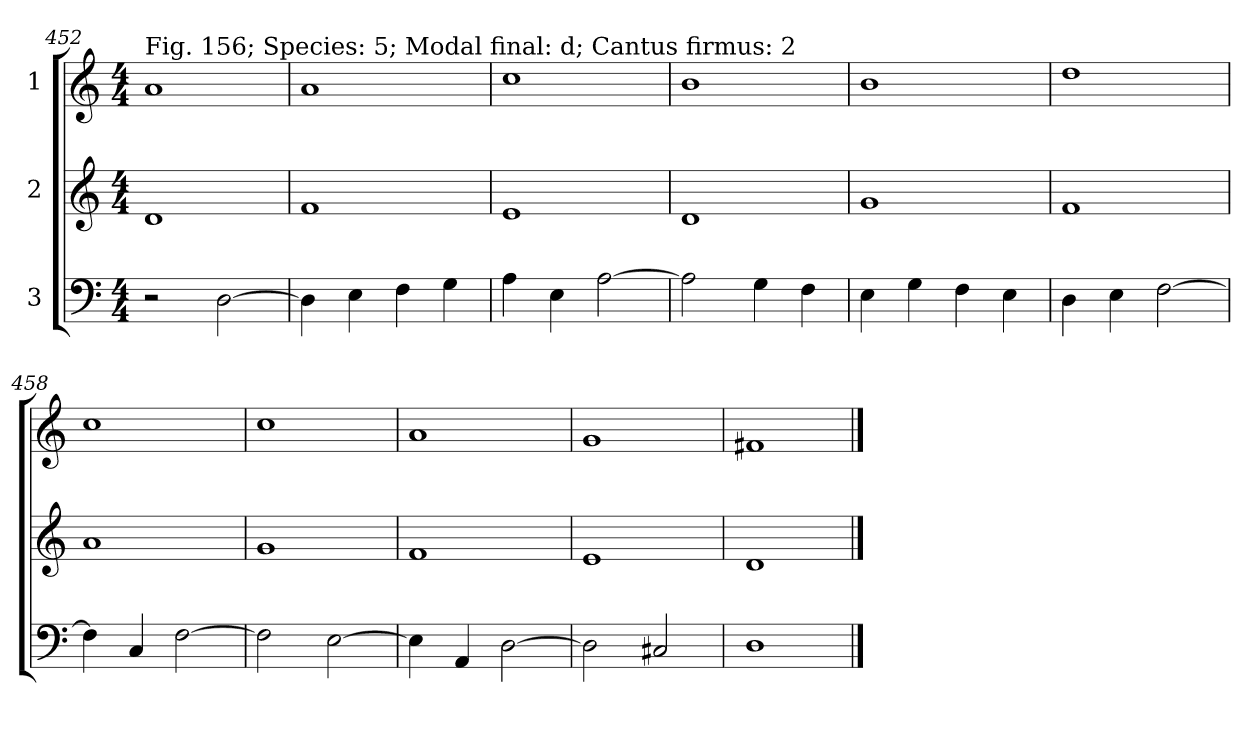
**kern	**kern	**kern
*part3	*part2	*part1
*staff3	*staff2	*staff1
*I"3	*I"2	*I"1
*clefF4	*clefG2	*clefG2
*k[]	*k[]	*k[]
*M4/4	*M4/4	*M4/4
=452	=452	=452
!	!	!LO:TX:a:t=Fig. 156; Species&colon; 5; Modal final&colon; d; Cantus firmus&colon; 2
2r	1d	1a
[2D\	.	.
=453	=453	=453
4D\]	1f	1a
4E\	.	.
4F\	.	.
4G\	.	.
=454	=454	=454
4A\	1e	1cc
4E\	.	.
[2A\	.	.
=455	=455	=455
2A\]	1d	1b
4G\	.	.
4F\	.	.
=456	=456	=456
4E\	1g	1b
4G\	.	.
4F\	.	.
4E\	.	.
=457	=457	=457
4D\	1f	1dd
4E\	.	.
[2F\	.	.
=458	=458	=458
4F\]	1a	1cc
4C/	.	.
[2F\	.	.
=459	=459	=459
2F\]	1g	1cc
[2E\	.	.
=460	=460	=460
4E\]	1f	1a
4AA/	.	.
[2D\	.	.
=461	=461	=461
2D\]	1e	1g
2C#X/	.	.
=462	=462	=462
1D	1d	1f#X
==	==	==
*-	*-	*-
